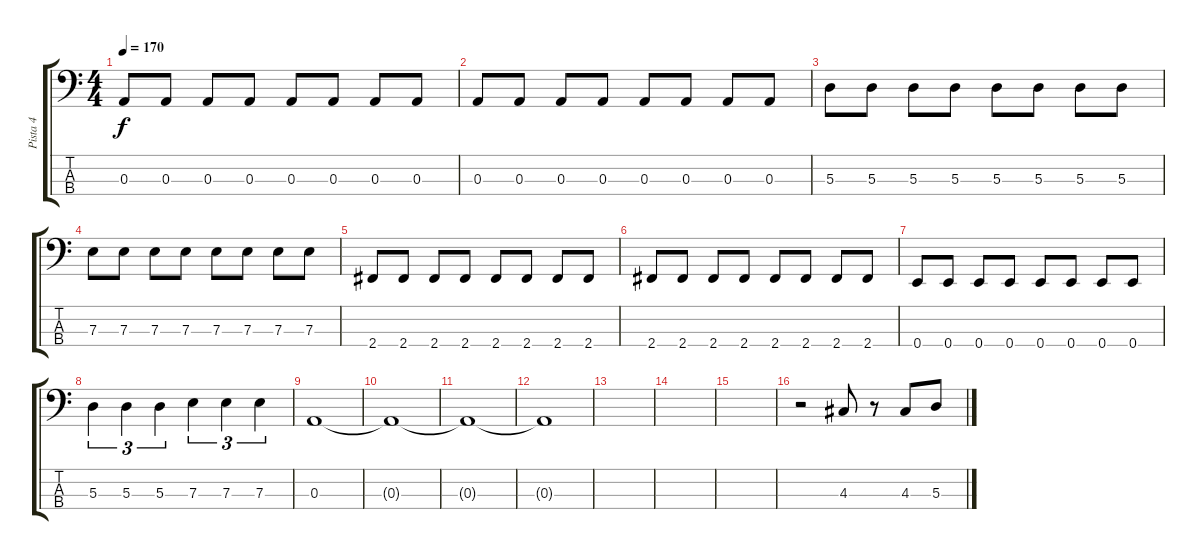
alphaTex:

\track ("Pista 4" "Pista 4") {instrument electricbassfinger}
\staff {score tabs}
\tuning (G2 D2 A1 E1) {hide}
\ts (4 4)
\tempo 170
\clef f4
\ks c
0.3.8{dy f} 0.3.8 0.3.8 0.3.8 0.3.8 0.3.8 0.3.8 0.3.8 |
0.3.8 0.3.8 0.3.8 0.3.8 0.3.8 0.3.8 0.3.8 0.3.8 |
5.3.8 5.3.8 5.3.8 5.3.8 5.3.8 5.3.8 5.3.8 5.3.8 |
7.3.8 7.3.8 7.3.8 7.3.8 7.3.8 7.3.8 7.3.8 7.3.8 |
2.4.8 2.4.8 2.4.8 2.4.8 2.4.8 2.4.8 2.4.8 2.4.8 |
2.4.8 2.4.8 2.4.8 2.4.8 2.4.8 2.4.8 2.4.8 2.4.8 |
0.4.8 0.4.8 0.4.8 0.4.8 0.4.8 0.4.8 0.4.8 0.4.8 |
5.3.4{tu (3 2)} 5.3.4{tu (3 2)} 5.3.4{tu (3 2)} 7.3.4{tu (3 2)} 7.3.4{tu (3 2)} 7.3.4{tu (3 2)} |
0.3.1{volume 0} |
0.3{t}.1 |
0.3{t}.1 |
0.3{t}.1 |
|
|
|
r.2 4.3.8 r.8 4.3.8 5.3.8
